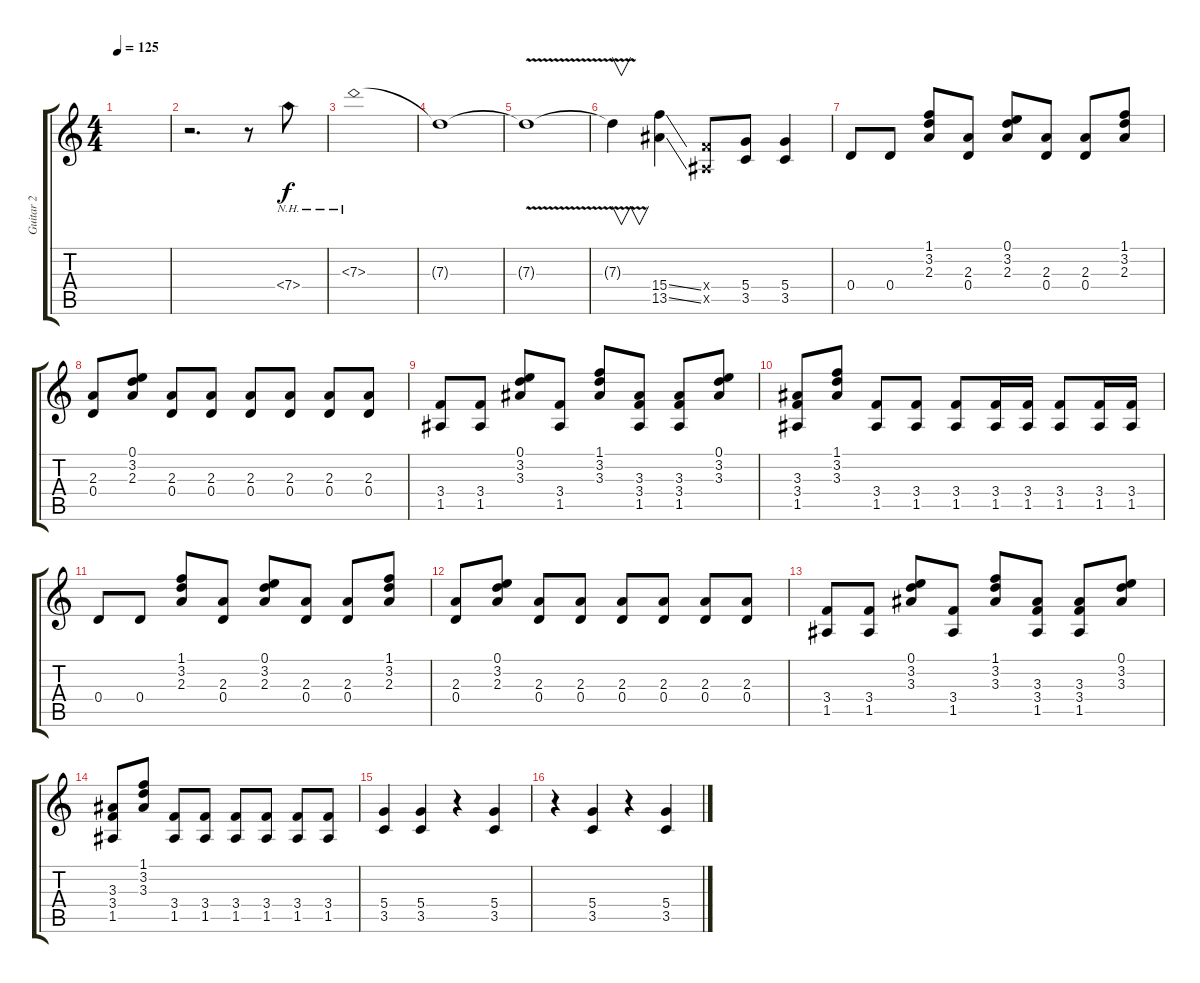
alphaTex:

\track ("Guitar 2" "Guitar 2") {instrument distortionguitar}
\staff {score tabs}
\tuning (E4 B3 G3 D3 A2 E2) {hide}
\ts (4 4)
\tempo 125
\clef g2
\ks c
|
r.2{d} r.8 7.4{nh}.8 |
7.3{nh}.1 |
7.3{t}.1 |
7.3{v t}.1 |
7.3{t}.4{v} (15.4{ss} 13.5{ss}).4 (3.4{x} 1.5{x}).8 (5.4 3.5).8 (5.4 3.5).4 |
0.4.8 0.4.8 (1.1 3.2 2.3).8 (2.3 0.4).8 (0.1 3.2 2.3).8 (2.3 0.4).8 (2.3 0.4).8 (1.1 3.2 2.3).8 |
(2.3 0.4).8 (0.1 3.2 2.3).8 (2.3 0.4).8 (2.3 0.4).8 (2.3 0.4).8 (2.3 0.4).8 (2.3 0.4).8 (2.3 0.4).8 |
(3.4 1.5).8 (3.4 1.5).8 (0.1 3.2 3.3).8 (3.4 1.5).8 (1.1 3.2 3.3).8 (3.3 3.4 1.5).8 (3.3 3.4 1.5).8 (0.1 3.2 3.3).8 |
(3.3 3.4 1.5).8 (1.1 3.2 3.3).8 (3.4 1.5).8 (3.4 1.5).8 (3.4 1.5).8 (3.4 1.5).16 (3.4 1.5).16 (3.4 1.5).8 (3.4 1.5).16 (3.4 1.5).16 |
0.4.8 0.4.8 (1.1 3.2 2.3).8 (2.3 0.4).8 (0.1 3.2 2.3).8 (2.3 0.4).8 (2.3 0.4).8 (1.1 3.2 2.3).8 |
(2.3 0.4).8 (0.1 3.2 2.3).8 (2.3 0.4).8 (2.3 0.4).8 (2.3 0.4).8 (2.3 0.4).8 (2.3 0.4).8 (2.3 0.4).8 |
(3.4 1.5).8 (3.4 1.5).8 (0.1 3.2 3.3).8 (3.4 1.5).8 (1.1 3.2 3.3).8 (3.3 3.4 1.5).8 (3.3 3.4 1.5).8 (0.1 3.2 3.3).8 |
(3.3 3.4 1.5).8 (1.1 3.2 3.3).8 (3.4 1.5).8 (3.4 1.5).8 (3.4 1.5).8 (3.4 1.5).8 (3.4 1.5).8 (3.4 1.5).8 |
(5.4 3.5).4 (5.4 3.5).4 r.4 (5.4 3.5).4 |
r.4 (5.4 3.5).4 r.4 (5.4 3.5).4
